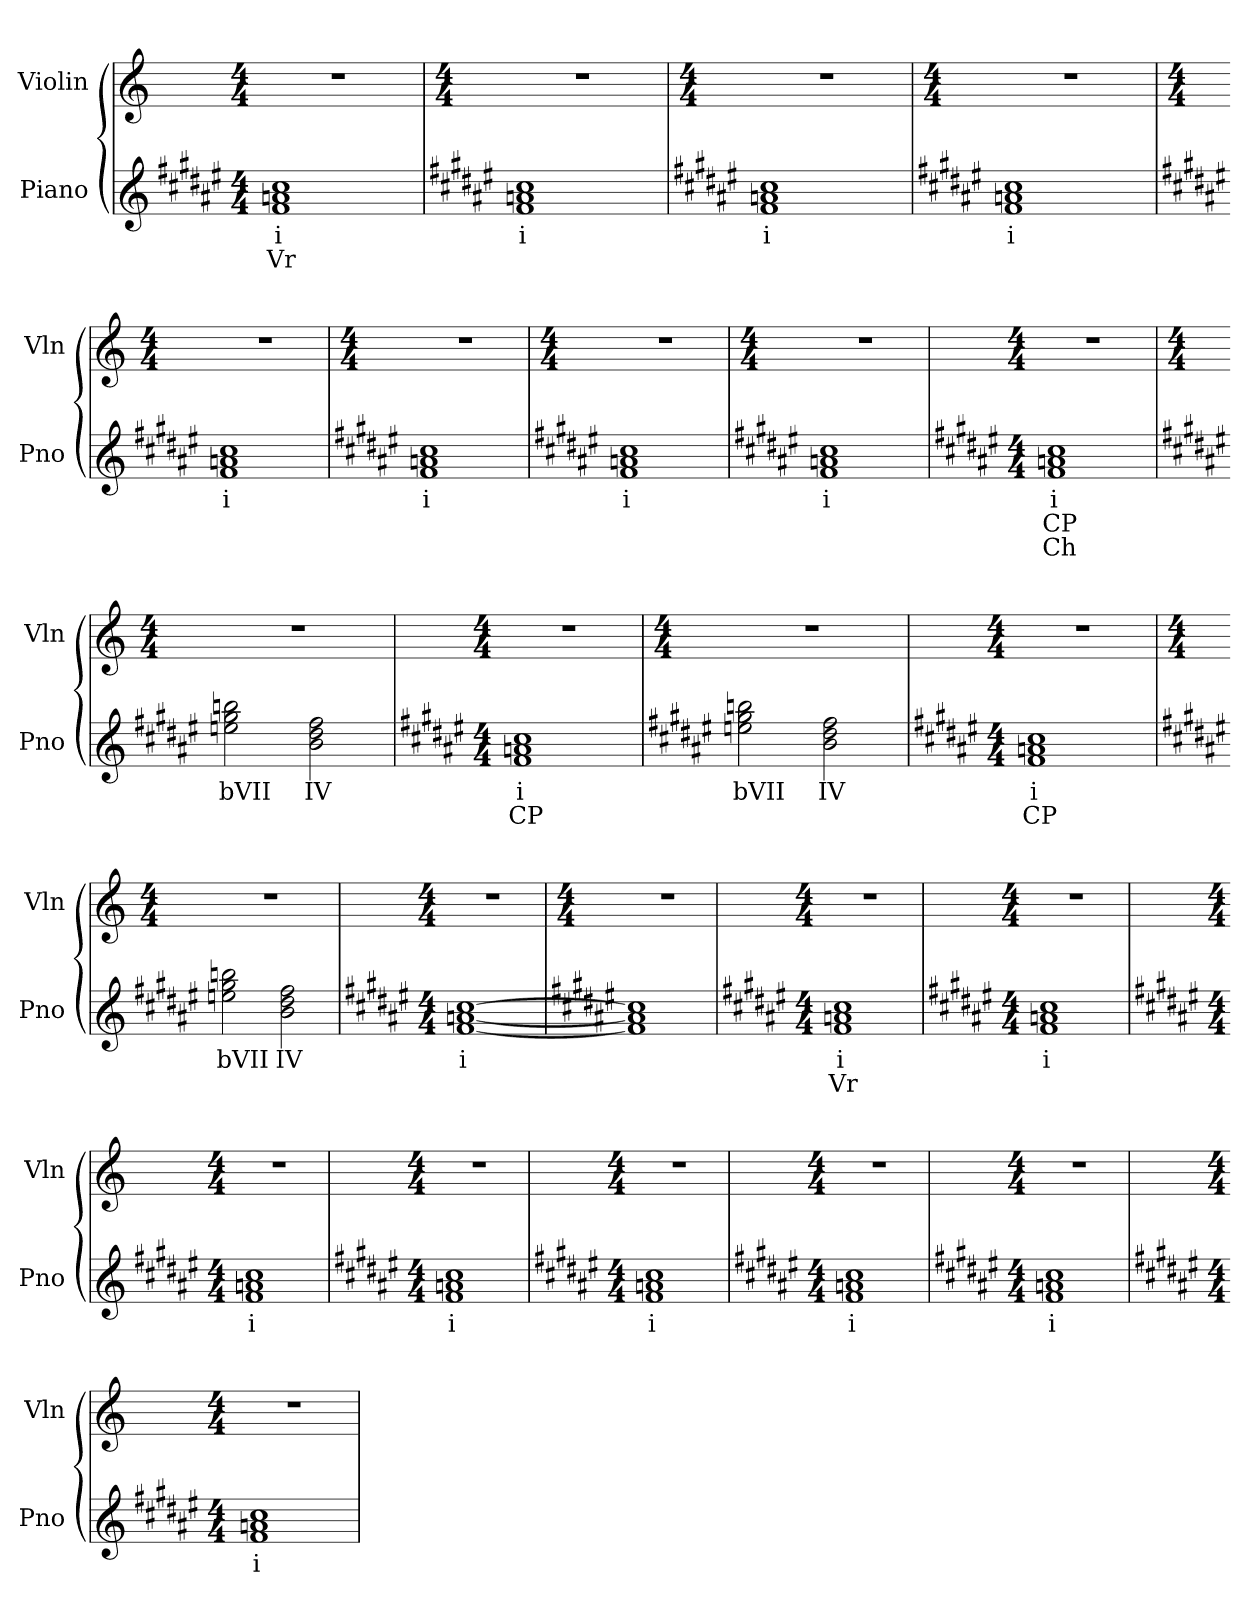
**kern	**text	**text	**text	**kern
*part2	*part2	*part2	*part2	*part1
*staff2	*staff2	*staff2	*staff2	*staff1
*I"Piano	*	*	*	*I"Violin
*I'Pno	*	*	*	*I'Vln
*	*	*	*	*clefG2
*k[f#c#g#d#a#e#]	*	*	*	*
*F#:	*	*	*	*
*M4/4	*	*	*	*M4/4
=	=	=	=	=
1f# 1an 1cc#	i	Vr	.	1r
=	=	=	=	=
*k[f#c#g#d#a#e#]	*	*	*	*
*F#:	*	*	*	*
*	*	*	*	*M4/4
1f# 1an 1cc#	i	.	.	1r
=	=	=	=	=
*k[f#c#g#d#a#e#]	*	*	*	*
*F#:	*	*	*	*
*	*	*	*	*M4/4
1f# 1an 1cc#	i	.	.	1r
=	=	=	=	=
*k[f#c#g#d#a#e#]	*	*	*	*
*F#:	*	*	*	*
*	*	*	*	*M4/4
1f# 1an 1cc#	i	.	.	1r
=	=	=	=	=
*k[f#c#g#d#a#e#]	*	*	*	*
*F#:	*	*	*	*
*	*	*	*	*M4/4
1f# 1an 1cc#	i	.	.	1r
=	=	=	=	=
*k[f#c#g#d#a#e#]	*	*	*	*
*F#:	*	*	*	*
*	*	*	*	*M4/4
1f# 1an 1cc#	i	.	.	1r
=	=	=	=	=
*k[f#c#g#d#a#e#]	*	*	*	*
*F#:	*	*	*	*
*	*	*	*	*M4/4
1f# 1an 1cc#	i	.	.	1r
=	=	=	=	=
*k[f#c#g#d#a#e#]	*	*	*	*
*F#:	*	*	*	*
*	*	*	*	*M4/4
1f# 1an 1cc#	i	.	.	1r
=	=	=	=	=
*k[f#c#g#d#a#e#]	*	*	*	*
*F#:	*	*	*	*
*M4/4	*	*	*	*M4/4
1f# 1an 1cc#	i	CP	Ch	1r
=	=	=	=	=
*k[f#c#g#d#a#e#]	*	*	*	*
*F#:	*	*	*	*
*	*	*	*	*M4/4
2een 2gg# 2bbn	bVII	.	.	1r
2b 2dd# 2ff#	IV	.	.	.
=	=	=	=	=
*k[f#c#g#d#a#e#]	*	*	*	*
*F#:	*	*	*	*
*M4/4	*	*	*	*M4/4
1f# 1an 1cc#	i	CP	.	1r
=	=	=	=	=
*k[f#c#g#d#a#e#]	*	*	*	*
*F#:	*	*	*	*
*	*	*	*	*M4/4
2een 2gg# 2bbn	bVII	.	.	1r
2b 2dd# 2ff#	IV	.	.	.
=	=	=	=	=
*k[f#c#g#d#a#e#]	*	*	*	*
*F#:	*	*	*	*
*M4/4	*	*	*	*M4/4
1f# 1an 1cc#	i	CP	.	1r
=	=	=	=	=
*k[f#c#g#d#a#e#]	*	*	*	*
*F#:	*	*	*	*
*	*	*	*	*M4/4
2een 2gg# 2bbn	bVII	.	.	1r
2b 2dd# 2ff#	IV	.	.	.
=	=	=	=	=
*k[f#c#g#d#a#e#]	*	*	*	*
*F#:	*	*	*	*
*M4/4	*	*	*	*M4/4
[1f# [1an [1cc#	i	.	.	1r
=	=	=	=	=
*k[f#c#g#d#a#e#]	*	*	*	*
*F#:	*	*	*	*
*	*	*	*	*M4/4
1f#] 1an] 1cc#]	.	.	.	1r
=	=	=	=	=
*k[f#c#g#d#a#e#]	*	*	*	*
*F#:	*	*	*	*
*M4/4	*	*	*	*M4/4
1f# 1an 1cc#	i	Vr	.	1r
=	=	=	=	=
*k[f#c#g#d#a#e#]	*	*	*	*
*F#:	*	*	*	*
*M4/4	*	*	*	*M4/4
1f# 1an 1cc#	i	.	.	1r
=	=	=	=	=
*k[f#c#g#d#a#e#]	*	*	*	*
*F#:	*	*	*	*
*M4/4	*	*	*	*M4/4
1f# 1an 1cc#	i	.	.	1r
=	=	=	=	=
*k[f#c#g#d#a#e#]	*	*	*	*
*F#:	*	*	*	*
*M4/4	*	*	*	*M4/4
1f# 1an 1cc#	i	.	.	1r
=	=	=	=	=
*k[f#c#g#d#a#e#]	*	*	*	*
*F#:	*	*	*	*
*M4/4	*	*	*	*M4/4
1f# 1an 1cc#	i	.	.	1r
=	=	=	=	=
*k[f#c#g#d#a#e#]	*	*	*	*
*F#:	*	*	*	*
*M4/4	*	*	*	*M4/4
1f# 1an 1cc#	i	.	.	1r
=	=	=	=	=
*k[f#c#g#d#a#e#]	*	*	*	*
*F#:	*	*	*	*
*M4/4	*	*	*	*M4/4
1f# 1an 1cc#	i	.	.	1r
=	=	=	=	=
*k[f#c#g#d#a#e#]	*	*	*	*
*F#:	*	*	*	*
*M4/4	*	*	*	*M4/4
1f# 1an 1cc#	i	.	.	1r
=	=	=	=	=
*-	*-	*-	*-	*-
